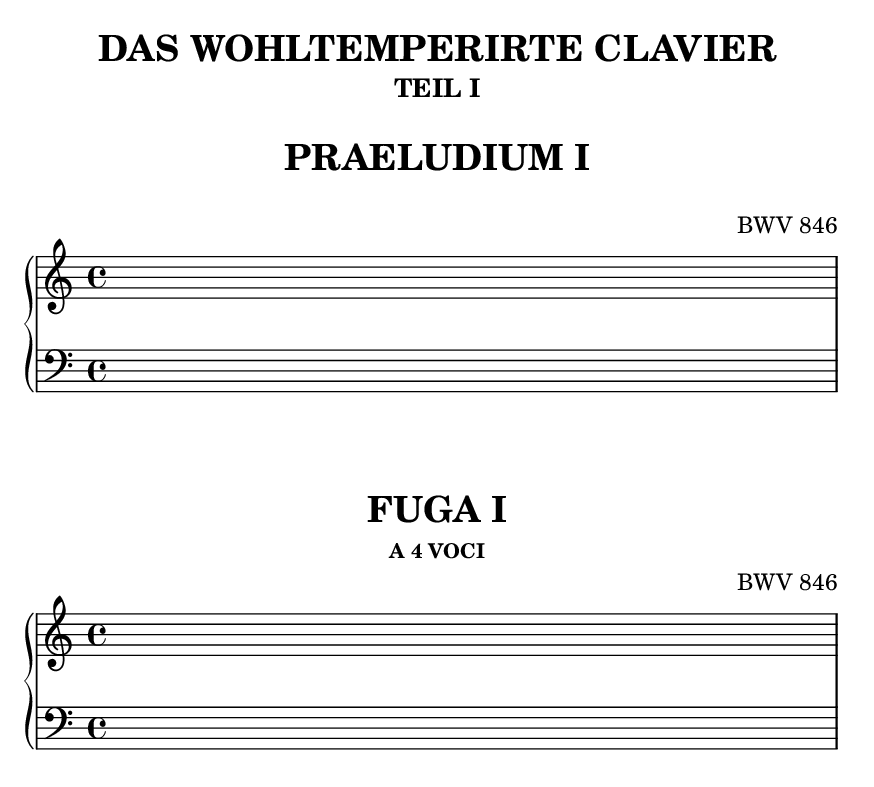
%% Generated by lilypond-book
%% Options: [exampleindent=10.16\mm,indent=0\mm,line-width=160\mm,noragged-right,papersize="a5",quote]
\include "lilypond-book-preamble.ly"


% ****************************************************************
% Start cut-&-pastable-section
% ****************************************************************

#(ly:set-option 'eps-box-padding 3.000000)



\paper {
  #(set-paper-size "a5")
  indent = 0\mm
  line-width = 160\mm
  % offset the left padding, also add 1mm as lilypond creates cropped
  % images with a little space on the right
  line-width = #(- line-width (* mm  3.000000) (* mm 1))
  ragged-right = ##f
  line-width = 160\mm - 2.0 * 10.16\mm
  % offset the left padding, also add 1mm as lilypond creates cropped
  % images with a little space on the right
  line-width = #(- line-width (* mm  3.000000) (* mm 1))
}

\layout {
  
}




% ****************************************************************
% ly snippet:
% ****************************************************************
\sourcefileline 639
\book {
  \paper {
    print-all-headers = ##t
  }
  \header {
    title = "DAS WOHLTEMPERIRTE CLAVIER"
    subtitle = "TEIL I"
    % Do not display the tagline for this book
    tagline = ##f
  }
  \markup { \vspace #1 }
  \score {
    \header {
      title = "PRAELUDIUM I"
      opus = "BWV 846"
      % Do not display the subtitle for this score
      subtitle = ##f
    }
    \new PianoStaff <<
      \new Staff { s1 }
      \new Staff { \clef "bass" s1 }
    >>
  }
  \score {
    \header {
      title = "FUGA I"
      subsubtitle = "A 4 VOCI"
      opus = "BWV 846"
      % Do not display the subtitle for this score
      subtitle = ##f
    }
    \new PianoStaff <<
      \new Staff { s1 }
      \new Staff { \clef "bass" s1 }
    >>
  }
}



% ****************************************************************
% end ly snippet
% ****************************************************************
